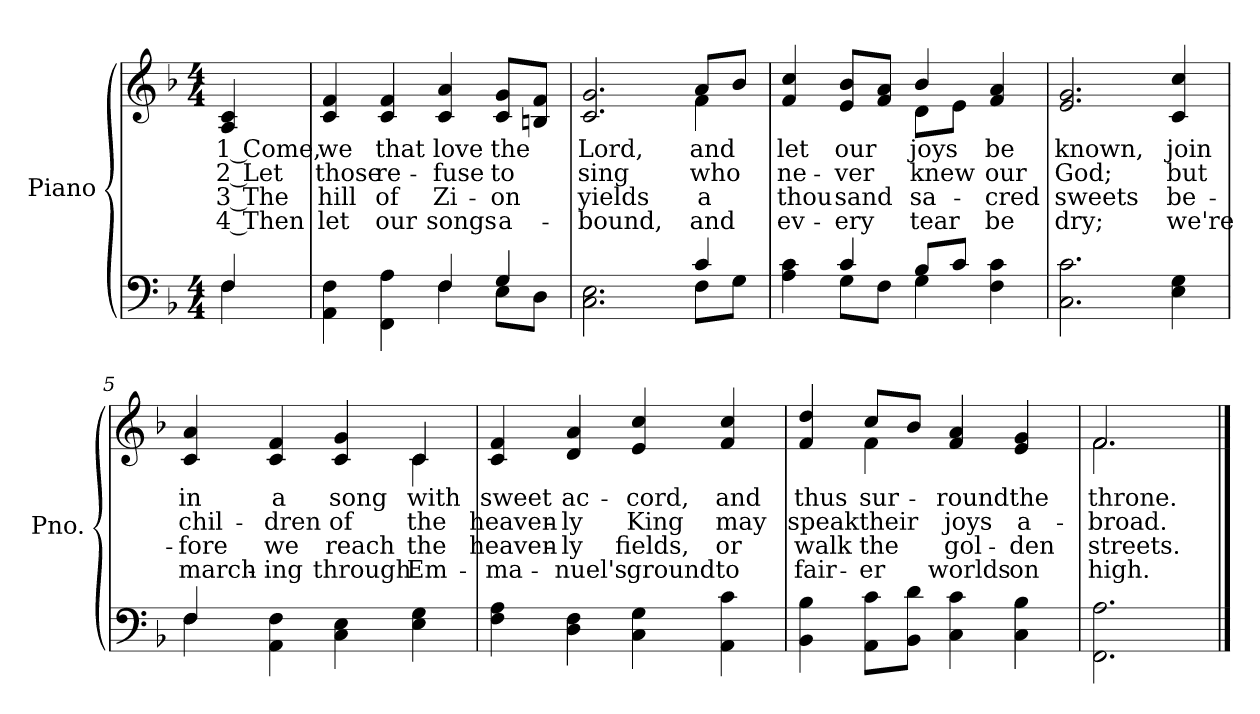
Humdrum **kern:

**kern	**kern	**text	**text	**text	**text
*part2	*part1	*part1	*part1	*part1	*part1
*staff2	*staff1	*staff1	*staff1	*staff1	*staff1
*I"Piano	*I"Piano	*	*	*	*
*I'Pno.	*I'Pno.	*	*	*	*
!!LO:PB:g=z
*clefF4	*clefG2	*	*	*	*
*k[b-]	*k[b-]	*	*	*	*
*F:	*F:	*	*	*	*
*M4/4	*M4/4	*	*	*	*
=	=	=	=	=	=
*^	*	*	*	*	*
!	!	!	!LO:LY:b:color=#000000	!LO:LY:b:color=#000000	!LO:LY:b:color=#000000	!LO:LY:b:color=#000000
4Fi/	4Fi\	4Ai/ 4ci	1 Come,	2 Let	3 The	4 Then
=1	=1	=1	=1	=1	=1	=1
!	!	!	!LO:LY:b:color=#000000	!LO:LY:b:color=#000000	!LO:LY:b:color=#000000	!LO:LY:b:color=#000000
4AAi\ 4Fi	2ryy	4ci/ 4fi	we	those	hill	let
!	!	!	!LO:LY:b:color=#000000	!LO:LY:b:color=#000000	!LO:LY:b:color=#000000	!LO:LY:b:color=#000000
4FFi\ 4Ai	.	4ci/ 4fi	that	re-	of	our
!	!	!	!LO:LY:b:color=#000000	!LO:LY:b:color=#000000	!LO:LY:b:color=#000000	!LO:LY:b:color=#000000
4Fi/	4Fi\	4ci/ 4ai	love	-fuse	Zi-	-songs
!	!	!	!LO:LY:b:color=#000000	!LO:LY:b:color=#000000	!LO:LY:b:color=#000000	!LO:LY:b:color=#000000
4Gi/	8Ei\L	8ci/ 8gi/L	the	to	on	a-
.	8Di\J	8Bni/ 8fi/J	.	.	.	.
=2	=2	=2	=2	=2	=2	=2
!	!	!	!LO:LY:b:color=#000000	!LO:LY:b:color=#000000	!LO:LY:b:color=#000000	!LO:LY:b:color=#000000
*	*	*^	*	*	*	*
2.Ci\ 2.Ei	2.ryy	2.ci/ 2.gi	2.ryy	Lord,	sing	-yields	bound,
!	!	!	!	!LO:LY:b:color=#000000	!LO:LY:b:color=#000000	!LO:LY:b:color=#000000	!LO:LY:b:color=#000000
4ci/	8Fi\L	8ai/L	4fi\	and	who	a	and
.	8Gi\J	8b-i/J	.	.	.	.	.
=3	=3	=3	=3	=3	=3	=3	=3
!	!	!	!	!LO:LY:b:color=#000000	!LO:LY:b:color=#000000	!LO:LY:b:color=#000000	!LO:LY:b:color=#000000
4Ai\ 4ci	4ryy	4fi/ 4cci	2ryy	let	ne-	thou	ev-
!	!	!	!	!LO:LY:b:color=#000000	!LO:LY:b:color=#000000	!LO:LY:b:color=#000000	!LO:LY:b:color=#000000
4ci/	8Gi\L	8ei/ 8b-i/L	.	our	-ver	-sand	ery
.	8Fi\J	8fi/ 8ai/J	.	.	.	.	.
!	!	!	!	!LO:LY:b:color=#000000	!LO:LY:b:color=#000000	!LO:LY:b:color=#000000	!LO:LY:b:color=#000000
8B-i/L	4Gi\	4b-i/	8di\L	joys	knew	sa-	-tear
8ci/J	.	.	8ei\J	.	.	.	.
!	!	!	!	!LO:LY:b:color=#000000	!LO:LY:b:color=#000000	!LO:LY:b:color=#000000	!LO:LY:b:color=#000000
4Fi\ 4ci	4ryy	4fi/ 4ai	4ryy	be	our	cred	be
*v	*v	*	*	*	*	*	*
*	*v	*v	*	*	*	*
!!LO:LB:g=z
=4	=4	=4	=4	=4	=4
*^	*^	*	*	*	*
!	!	!	!	!LO:LY:b:color=#000000	!LO:LY:b:color=#000000	!LO:LY:b:color=#000000	!LO:LY:b:color=#000000
*v	*v	*	*	*	*	*	*
*	*v	*v	*	*	*	*
2.Ci\ 2.ci	2.ei/ 2.gi	known,	God;	sweets	dry;
!	!	!LO:LY:b:color=#000000	!LO:LY:b:color=#000000	!LO:LY:b:color=#000000	!LO:LY:b:color=#000000
4Ei\ 4Gi	4ci/ 4cci	join	but	be-	-we're
=5	=5	=5	=5	=5	=5
*^	*	*	*	*	*
!	!	!	!LO:LY:b:color=#000000	!LO:LY:b:color=#000000	!LO:LY:b:color=#000000	!LO:LY:b:color=#000000
*	*	*^	*	*	*	*
4Fi/	4Fi\	4ci/ 4ai	2.ryy	in	chil-	fore	march-
!	!	!	!	!LO:LY:b:color=#000000	!LO:LY:b:color=#000000	!LO:LY:b:color=#000000	!LO:LY:b:color=#000000
4AAi\ 4Fi	2.ryy	4ci/ 4fi	.	a	-dren	-we	ing
!	!	!	!	!LO:LY:b:color=#000000	!LO:LY:b:color=#000000	!LO:LY:b:color=#000000	!LO:LY:b:color=#000000
4Ci\ 4Ei	.	4ci/ 4gi	.	song	of	reach	through
!	!	!	!	!LO:LY:b:color=#000000	!LO:LY:b:color=#000000	!LO:LY:b:color=#000000	!LO:LY:b:color=#000000
4Ei\ 4Gi	.	4ci/	4ci\	with	the	the	Em-
*v	*v	*	*	*	*	*	*
*	*v	*v	*	*	*	*
!!LO:LB:g=z
=6	=6	=6	=6	=6	=6
*	*^	*	*	*	*
!	!	!	!LO:LY:b:color=#000000	!LO:LY:b:color=#000000	!LO:LY:b:color=#000000	!LO:LY:b:color=#000000
*	*v	*v	*	*	*	*
4Fi\ 4Ai	4ci/ 4fi	sweet	heaven-	-heaven-	-ma-
!	!	!LO:LY:b:color=#000000	!LO:LY:b:color=#000000	!LO:LY:b:color=#000000	!LO:LY:b:color=#000000
4Di\ 4Fi	4di/ 4ai	ac-	-ly	-ly	nuel's
!	!	!LO:LY:b:color=#000000	!LO:LY:b:color=#000000	!LO:LY:b:color=#000000	!LO:LY:b:color=#000000
4Ci\ 4Gi	4ei/ 4cci	-cord,	King	fields,	ground
!	!	!LO:LY:b:color=#000000	!LO:LY:b:color=#000000	!LO:LY:b:color=#000000	!LO:LY:b:color=#000000
4AAi\ 4ci	4fi/ 4cci	and	may	or	to
=7	=7	=7	=7	=7	=7
!	!	!LO:LY:b:color=#000000	!LO:LY:b:color=#000000	!LO:LY:b:color=#000000	!LO:LY:b:color=#000000
*	*^	*	*	*	*
4BB-i\ 4B-i	4fi/ 4ddi	4ryy	thus	speak	walk	fair-
!	!	!	!LO:LY:b:color=#000000	!LO:LY:b:color=#000000	!LO:LY:b:color=#000000	!LO:LY:b:color=#000000
8AAi\ 8ci\L	8cci/L	4fi\	sur-	their	-the	er
8BB-i\ 8di\J	8b-i/J	.	.	.	.	.
!	!	!	!LO:LY:b:color=#000000	!LO:LY:b:color=#000000	!LO:LY:b:color=#000000	!LO:LY:b:color=#000000
4Ci\ 4ci	4fi/ 4ai	2ryy	-round	joys	gol-	-worlds
!	!	!	!LO:LY:b:color=#000000	!LO:LY:b:color=#000000	!LO:LY:b:color=#000000	!LO:LY:b:color=#000000
4Ci\ 4B-i	4ei/ 4gi	.	the	a-	den	on
=8	=8	=8	=8	=8	=8	=8
!	!	!	!LO:LY:b:color=#000000	!LO:LY:b:color=#000000	!LO:LY:b:color=#000000	!LO:LY:b:color=#000000
2.FFi\ 2.Ai	2.fi/	2.fi\	throne.	-broad.	streets.	high.
*	*v	*v	*	*	*	*
==	==	==	==	==	==
*-	*-	*-	*-	*-	*-
